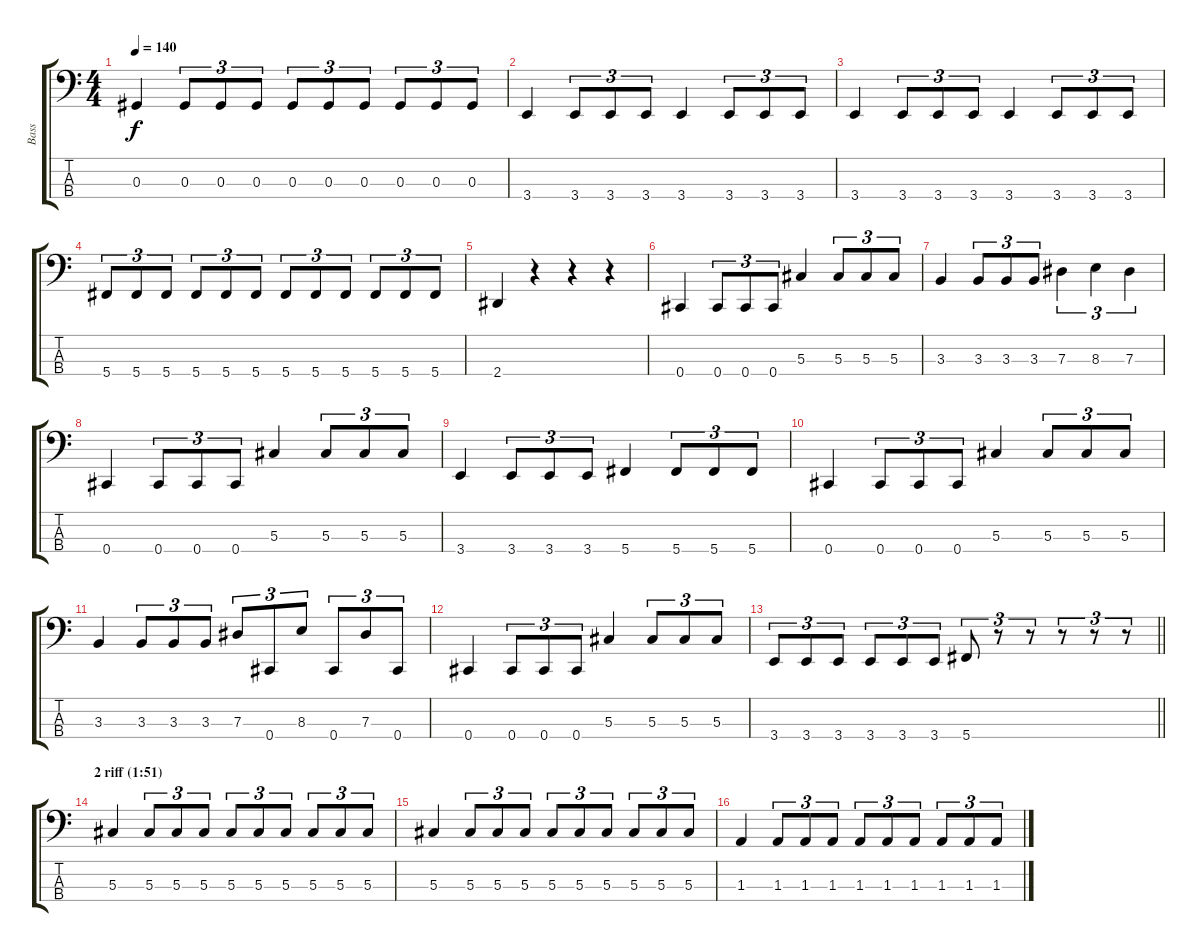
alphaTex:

\track ("Bass" "Bass") {instrument electricbassfinger}
\staff {score tabs}
\tuning (Gb2 Db2 Ab1 Db1) {hide}
\ts (4 4)
\tempo 140
\clef f4
\ks c
0.3.4{dy f} 0.3.8{tu (3 2)} 0.3.8{tu (3 2)} 0.3.8{tu (3 2)} 0.3.8{tu (3 2)} 0.3.8{tu (3 2)} 0.3.8{tu (3 2)} 0.3.8{tu (3 2)} 0.3.8{tu (3 2)} 0.3.8{tu (3 2)} |
3.4.4 3.4.8{tu (3 2)} 3.4.8{tu (3 2)} 3.4.8{tu (3 2)} 3.4.4 3.4.8{tu (3 2)} 3.4.8{tu (3 2)} 3.4.8{tu (3 2)} |
3.4.4 3.4.8{tu (3 2)} 3.4.8{tu (3 2)} 3.4.8{tu (3 2)} 3.4.4 3.4.8{tu (3 2)} 3.4.8{tu (3 2)} 3.4.8{tu (3 2)} |
5.4.8{tu (3 2)} 5.4.8{tu (3 2)} 5.4.8{tu (3 2)} 5.4.8{tu (3 2)} 5.4.8{tu (3 2)} 5.4.8{tu (3 2)} 5.4.8{tu (3 2)} 5.4.8{tu (3 2)} 5.4.8{tu (3 2)} 5.4.8{tu (3 2)} 5.4.8{tu (3 2)} 5.4.8{tu (3 2)} |
2.4.4 r.4 r.4 r.4 |
0.4.4 0.4.8{tu (3 2)} 0.4.8{tu (3 2)} 0.4.8{tu (3 2)} 5.3.4 5.3.8{tu (3 2)} 5.3.8{tu (3 2)} 5.3.8{tu (3 2)} |
3.3.4 3.3.8{tu (3 2)} 3.3.8{tu (3 2)} 3.3.8{tu (3 2)} 7.3.4{tu (3 2)} 8.3.4{tu (3 2)} 7.3.4{tu (3 2)} |
0.4.4 0.4.8{tu (3 2)} 0.4.8{tu (3 2)} 0.4.8{tu (3 2)} 5.3.4 5.3.8{tu (3 2)} 5.3.8{tu (3 2)} 5.3.8{tu (3 2)} |
3.4.4 3.4.8{tu (3 2)} 3.4.8{tu (3 2)} 3.4.8{tu (3 2)} 5.4.4 5.4.8{tu (3 2)} 5.4.8{tu (3 2)} 5.4.8{tu (3 2)} |
0.4.4 0.4.8{tu (3 2)} 0.4.8{tu (3 2)} 0.4.8{tu (3 2)} 5.3.4 5.3.8{tu (3 2)} 5.3.8{tu (3 2)} 5.3.8{tu (3 2)} |
3.3.4 3.3.8{tu (3 2)} 3.3.8{tu (3 2)} 3.3.8{tu (3 2)} 7.3.8{tu (3 2)} 0.4.8{tu (3 2)} 8.3.8{tu (3 2)} 0.4.8{tu (3 2)} 7.3.8{tu (3 2)} 0.4.8{tu (3 2)} |
0.4.4 0.4.8{tu (3 2)} 0.4.8{tu (3 2)} 0.4.8{tu (3 2)} 5.3.4 5.3.8{tu (3 2)} 5.3.8{tu (3 2)} 5.3.8{tu (3 2)} |
\barLineRight lightlight
3.4.8{tu (3 2)} 3.4.8{tu (3 2)} 3.4.8{tu (3 2)} 3.4.8{tu (3 2)} 3.4.8{tu (3 2)} 3.4.8{tu (3 2)} 5.4.8{tu (3 2)} r.8{tu (3 2)} r.8{tu (3 2)} r.8{tu (3 2)} r.8{tu (3 2)} r.8{tu (3 2)} |
\section ("" "2 riff (1:51)")
5.3.4 5.3.8{tu (3 2)} 5.3.8{tu (3 2)} 5.3.8{tu (3 2)} 5.3.8{tu (3 2)} 5.3.8{tu (3 2)} 5.3.8{tu (3 2)} 5.3.8{tu (3 2)} 5.3.8{tu (3 2)} 5.3.8{tu (3 2)} |
5.3.4 5.3.8{tu (3 2)} 5.3.8{tu (3 2)} 5.3.8{tu (3 2)} 5.3.8{tu (3 2)} 5.3.8{tu (3 2)} 5.3.8{tu (3 2)} 5.3.8{tu (3 2)} 5.3.8{tu (3 2)} 5.3.8{tu (3 2)} |
1.3.4 1.3.8{tu (3 2)} 1.3.8{tu (3 2)} 1.3.8{tu (3 2)} 1.3.8{tu (3 2)} 1.3.8{tu (3 2)} 1.3.8{tu (3 2)} 1.3.8{tu (3 2)} 1.3.8{tu (3 2)} 1.3.8{tu (3 2)}
